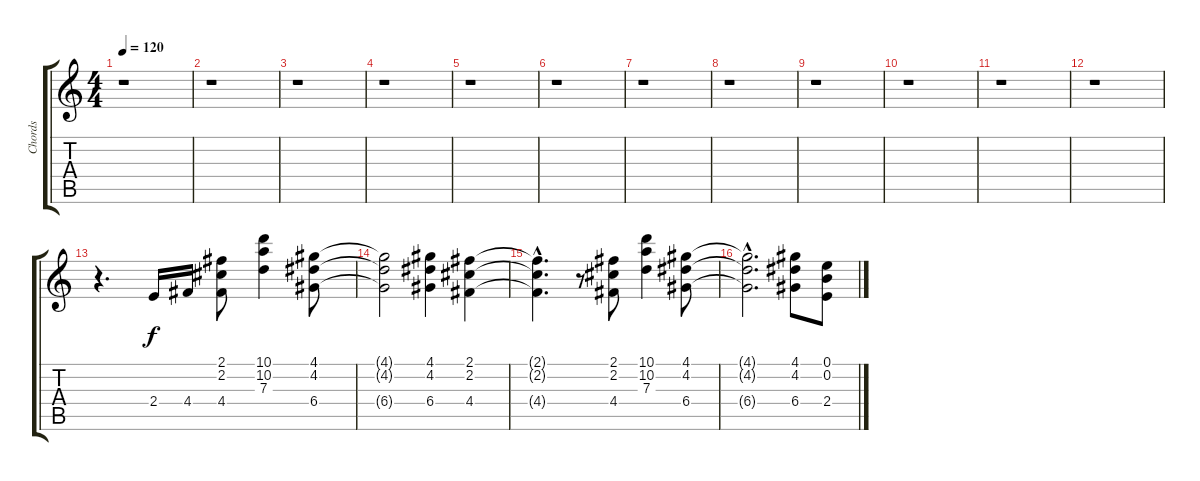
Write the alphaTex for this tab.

\track ("Chords" "Chords") {instrument overdrivenguitar}
\staff {score tabs}
\tuning (E4 B3 G3 D3 A2 E2) {hide}
\ts (4 4)
\tempo 120
\clef g2
\ks c
r.1{dy f instrument overdrivenguitar} |
r.1 |
r.1 |
r.1 |
r.1 |
r.1 |
r.1 |
r.1 |
r.1 |
r.1 |
r.1 |
r.1 |
r.4{d} 2.4.16 4.4.16 (2.1 2.2 4.4).8 (10.1 10.2 7.3).4 (4.1 4.2 6.4).8 |
(4.1{t} 4.2{t} 6.4{t}).2 (4.1 4.2 6.4).4 (2.1 2.2 4.4).4 |
(2.1{hac t} 2.2{hac t} 4.4{hac t}).4{d} r.8 (2.1 2.2 4.4).8 (10.1 10.2 7.3).4 (4.1 4.2 6.4).8 |
(4.1{hac t} 4.2{hac t} 6.4{hac t}).2{d} (4.1 4.2 6.4).8 (0.1 0.2 2.4).8
